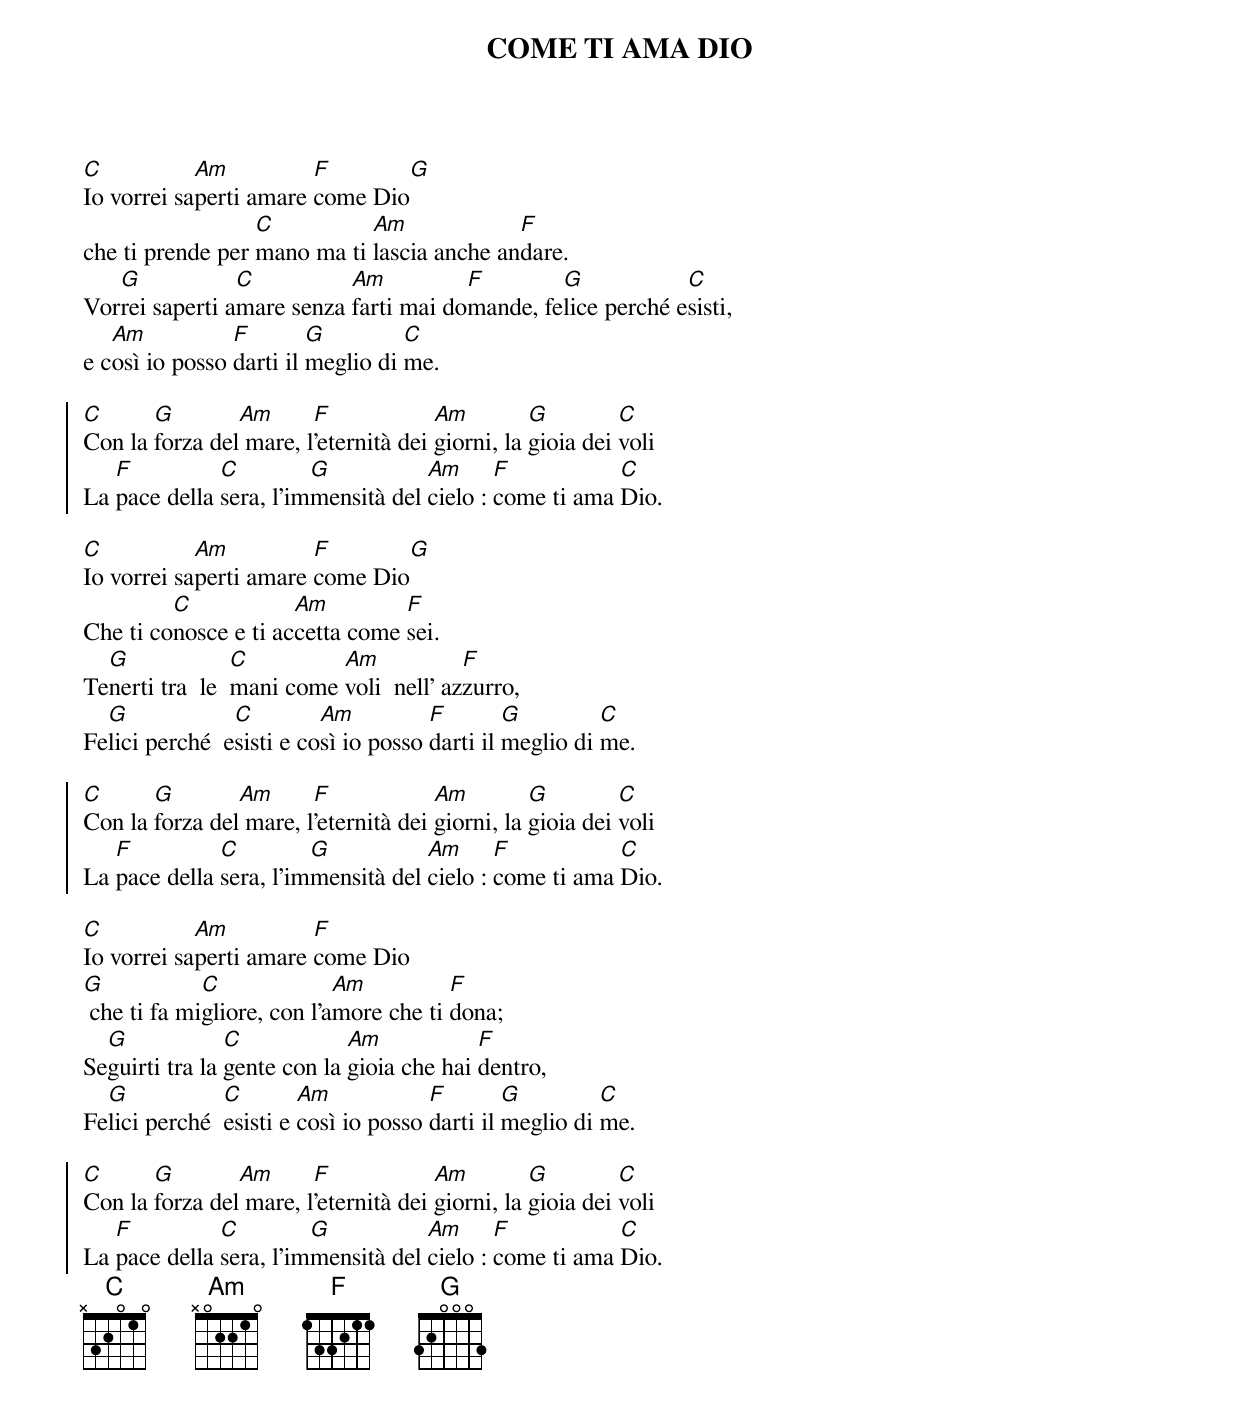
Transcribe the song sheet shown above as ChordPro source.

{title:COME TI AMA DIO}
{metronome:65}
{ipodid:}

[C]Io vorrei sa[Am]perti amare [F]come Dio[G]
che ti prende per [C]mano ma ti [Am]lascia anche an[F]dare.
Vor[G]rei saperti a[C]mare senza [Am]farti mai do[F]mande, fe[G]lice perché e[C]sisti,
e c[Am]osì io posso [F]darti il [G]meglio di [C]me.

{soc}
[C]Con la [G]forza del[Am] mare, l[F]’eternità dei [Am]giorni, la [G]gioia dei [C]voli
La [F]pace della [C]sera, l’im[G]mensità del [Am]cielo : [F]come ti ama [C]Dio.
{eoc}

[C]Io vorrei sa[Am]perti amare [F]come Dio[G]
Che ti co[C]nosce e ti ac[Am]cetta come [F]sei.
Te[G]nerti tra  le  [C]mani come [Am]voli  nell’ az[F]zurro,
Fe[G]lici perché  e[C]sisti e co[Am]sì io posso [F]darti il [G]meglio di [C]me.

{soc}
[C]Con la [G]forza del[Am] mare, l[F]’eternità dei [Am]giorni, la [G]gioia dei [C]voli
La [F]pace della [C]sera, l’im[G]mensità del [Am]cielo : [F]come ti ama [C]Dio.
{eoc}

[C]Io vorrei sa[Am]perti amare [F]come Dio
[G] che ti fa mi[C]gliore, con l’a[Am]more che ti [F]dona;
Se[G]guirti tra la [C]gente con la [Am]gioia che hai [F]dentro,
Fe[G]lici perché  [C]esisti e [Am]così io posso [F]darti il [G]meglio di [C]me.

{soc}
[C]Con la [G]forza del[Am] mare, l[F]’eternità dei [Am]giorni, la [G]gioia dei [C]voli
La [F]pace della [C]sera, l’im[G]mensità del [Am]cielo : [F]come ti ama [C]Dio.
{eoc}
